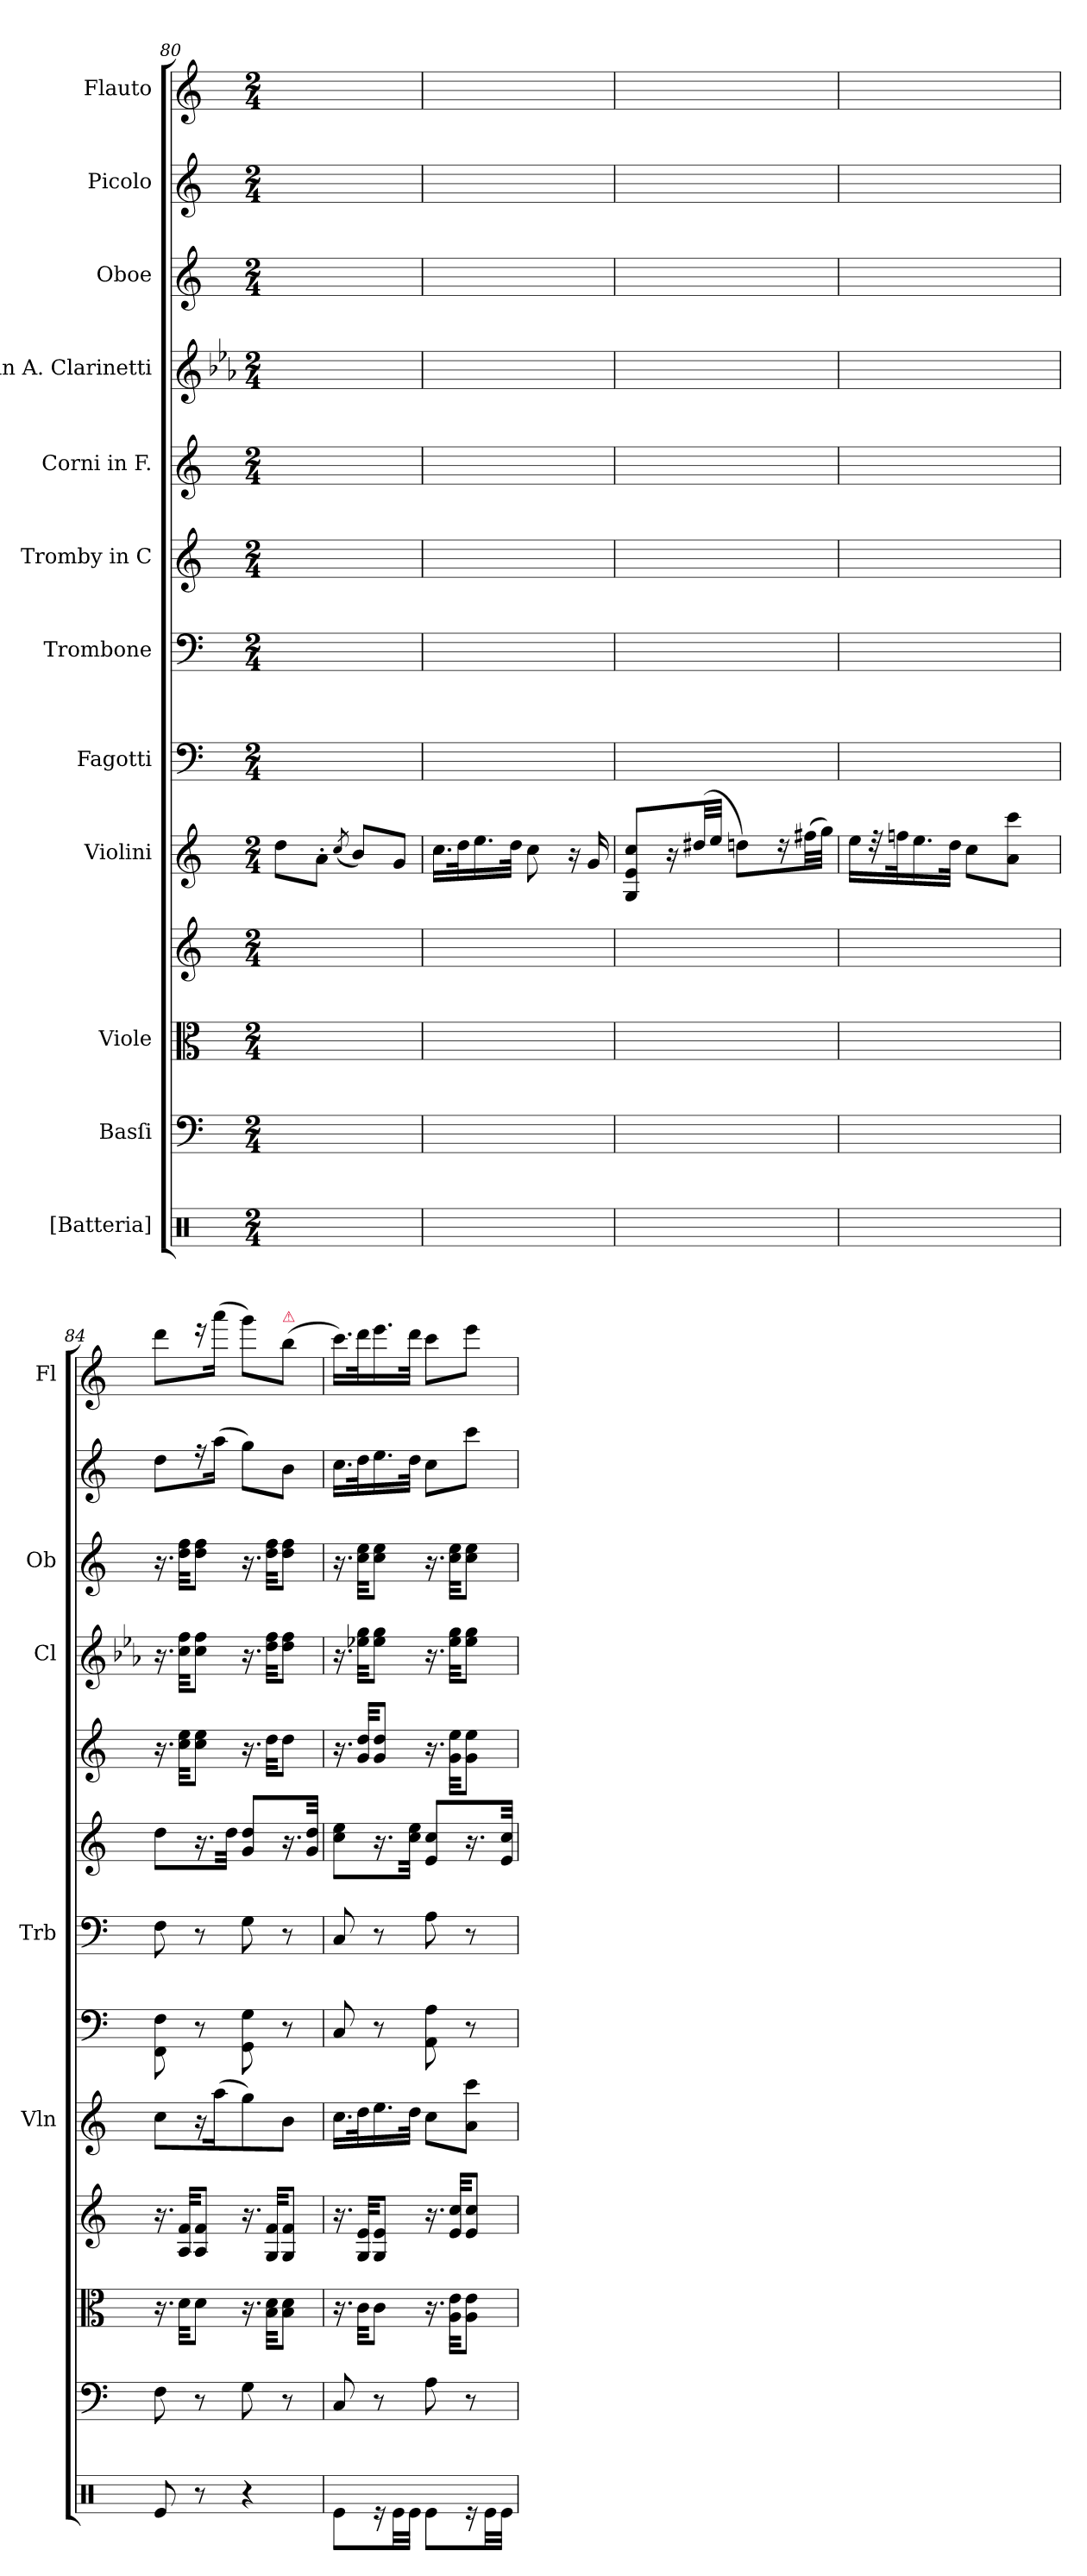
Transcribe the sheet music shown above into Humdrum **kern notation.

**kern	**kern	**kern	**kern	**kern	**kern	**kern	**kern	**kern	**kern	**kern	**kern	**kern
*part13	*part12	*part11	*part10	*part9	*part8	*part7	*part6	*part5	*part4	*part3	*part2	*part1
*staff13	*staff12	*staff11	*staff10	*staff9	*staff8	*staff7	*staff6	*staff5	*staff4	*staff3	*staff2	*staff1
*I"[Batteria]	*I"Basſi	*I"Viole	*	*I"Violini	*I"Fagotti	*I"Trombone	*I"Tromby in C	*I"Corni in F.	*I"in A. Clarinetti	*I"Oboe	*I"Picolo	*I"Flauto
*	*	*	*	*I'Vln	*	*I'Trb	*	*	*I'Cl	*I'Ob	*	*I'Fl
*clefX	*clefF4	*clefC3	*clefG2	*clefG2	*clefF4	*clefF4	*clefG2	*clefG2	*clefG2	*clefG2	*clefG2	*clefG2
*	*	*	*	*	*	*	*	*ITrd4c7	*ITrd2c3	*	*	*
*k[]	*k[]	*k[]	*k[]	*k[]	*k[]	*k[]	*k[]	*k[b-]	*k[]	*k[]	*k[]	*k[]
*M2/4	*M2/4	*M2/4	*M2/4	*M2/4	*M2/4	*M2/4	*M2/4	*M2/4	*M2/4	*M2/4	*M2/4	*M2/4
=80	=80	=80	=80	=80	=80	=80	=80	=80	=80	=80	=80	=80
*	*	*	*	*	*^	*	*^	*^	*	*	*	*
8Re/yy	8F\yy	16.ryy	16.ryy	8dd\L	8d/Lyy	8F\yy	8F\yy	8dd/yy	8dd\yy	16.ryy	4ryy	16.ryy	16.ryy	8ddd\Lyy	8ddd\Lyy
.	.	32d\KKLyy	32Ayy/ 32fyy/KKL	.	.	.	.	.	.	32fyy\ 32ayy\KKL	.	32ayy\ 32ddyy\KKL	32ayy/ 32ddyy/KKL	.	.
8ryy	8ryy	8d\Jyy	8Ayy/ 8fyy/J	8a'\J	8A/Jyy	8ryy	8ryy	8ryy	8ryy	8fyy\ 8ayy\J	.	8ayy\ 8ddyy\J	8ayy/ 8ddyy/J	8aa'\Jyy	8aa'\Jyy
.	.	.	.	(<8qcc/	8qc/yy	.	.	.	.	.	.	.	.	8qccc/yy	8qccc/yy
4ryy	8G\yy	16.ryy	16.ryy	8b/L)	8B/Lyy	8G\yy	8G\yy	8gyy/ 8ddyy/	4ryy	16.ryy	16.ryy	16.ryy	16.ryy	8bb\Lyy	8bb\Lyy
.	.	32Byy\ 32dyy\KKL	32Gyy/ 32fyy/KKL	.	.	.	.	.	.	32g/KKLyy	32g\KKLyy	32fnyy\ 32ddyy\KKL	32fyy/ 32byy/KKL	.	.
.	8ryy	8Byy\ 8dyy\J	8Gyy/ 8fyy/J	8g/J	8G/Jyy	8ryy	8ryy	8ryy	.	8g/Jyy	8g\Jyy	8fyy\ 8ddyy\J	8fyy/ 8byy/J	8gg\Jyy	8gg\Jyy
*	*	*	*	*	*	*	*	*v	*v	*	*	*	*	*	*
*	*	*	*	*	*	*	*	*	*v	*v	*	*	*	*
=81	=81	=81	=81	=81	=81	=81	=81	=81	=81	=81	=81	=81	=81
8Re\Lyy	8C/yy	16.ryy	16.ryy	16.cc\LL	16.c/LLyy	8C\yy	8C/yy	8eyy/ 8ccyy/	16.ryy	16.ryy	16.ryy	16.ccc\LLyy	16.ccc\LLyy
.	.	32c\KKLyy	32Gyy/ 32eyy/KKL	32dd\K	32d/Kyy	.	.	.	32cyy/ 32gyy/KKL	32eyy\ 32ccnyy\KKL	32eyy/ 32ccyy/KKL	32ddd\Kyy	32ddd\Kyy
16ryy	8ryy	8c\Jyy	8Gyy/ 8eyy/J	16.ee\	16.e/yy	8ryy	8ryy	8ryy	8cyy/ 8gyy/J	8eyy\ 8ccyy\J	8eyy/ 8ccyy/J	16.eee\yy	16.eee\yy
32Re\LLyy	.	.	.	.	.	.	.	.	.	.	.	.	.
32Re\JJJyy	.	.	.	32dd\JJk	32d/JJkyy	.	.	.	.	.	.	32ddd\JJkyy	32ddd\JJkyy
8Re\yy	8C/yy	16.ryy	16.ryy	8cc\	8c/Lyy	8C\yy	8C/yy	8eyy/ 8ccyy/	16.ryy	16.ryy	16.ryy	8ccc\Lyy	8ccc\Lyy
.	.	32c\KKLyy	32Gyy/ 32eyy/KKL	.	.	.	.	.	32cyy/ 32gyy/KKL	32eyy\ 32ccyy\KKL	32eyy/ 32ccyy/KKL	.	.
8ryy	8ryy	8c\Jyy	8Gyy/ 8eyy/J	16r	16rAyy	8rGGyy	8ryy	8ryy	8cyy/ 8gyy/J	8eyy\ 8ccyy\J	8eyy/ 8ccyy/J	16ryy	16ryy
.	.	.	.	16g/	16G/Jkyy	.	.	.	.	.	.	16gg\Jkyy	16gg\Jkyy
=82	=82	=82	=82	=82	=82	=82	=82	=82	=82	=82	=82	=82	=82
8Re\yy	8C/yy	16.ryy	16.ryy	8G/ 8e/ 8cc/L	8c/Lyy	8C\yy	8C/yy	8eyy/ 8ccyy/	16.ryy	16.ryy	16.ryy	8ccc\Lyy	8ccc\Lyy
.	.	32c\KKLyy	32Gyy/ 32eyy/KKL	.	.	.	.	.	32cyy\ 32gyy\KKL	32eyy/ 32ccnyy/KKL	32eyy/ 32ccyy/KKL	.	.
8ryy	8ryy	8c\Jyy	8Gyy/ 8eyy/J	16r	16rAyy	8rGGyy	8ryy	16.ryy	8cyy\ 8gyy\J	8eyy/ 8ccyy/J	8eyy/ 8ccyy/J	16ryy	16ryy
.	.	.	.	(<32dd#X/LL	32d#X/LLyy	.	.	.	.	.	.	32ddd#X\LLyy	32ddd#X\LLyy
.	.	.	.	32ee/JJJ	32e/JJJyy	.	.	32eyy/ 32ccyy/	.	.	.	32eee\JJJyy	32eee\JJJyy
4ryy	8BB/yy	16.ryy	16.ryy	8ddn\L)	8dn/Lyy	8BB\yy	8BB/yy	8gyy/ 8ddyy/L	16.ryy	16.ryy	16.ryy	8dddn\Lyy	8dddn\Lyy
.	.	32d\KKLyy	32Gyy/ 32gyy/KKL	.	.	.	.	.	32g\KKLyy	32gnyy\ 32ddyy\KKL	32gyy/ 32ddyy/KKL	.	.
.	8ryy	8d\Jyy	8Gyy/ 8gyy/J	16r	16rAyy	8rGGyy	8ryy	16.ryy	8g\Jyy	8gyy\ 8ddyy\J	8gyy/ 8ddyy/J	16ryy	16ryy
.	.	.	.	(>32ff#X\LL	32f#X/LLyy	.	.	.	.	.	.	32fff#X\LLyy	32fff#X\LLyy
.	.	.	.	32gg\JJJ)	32g/JJJyy	.	.	32gyy/ 32ddyy/Jkk	.	.	.	32ggg\JJJyy	32ggg\JJJyy
=83	=83	=83	=83	=83	=83	=83	=83	=83	=83	=83	=83	=83	=83
8Re\Lyy	8C/yy	16.ryy	16.ryy	16ee\LL	16e/LLyy	8C\yy	8C/yy	8ccyy\ 8eeyy\L	16.ryy	16.ryy	16.ryy	16eee\LLyy	16eee\LLyy
.	.	.	.	32r	32rAyy	.	.	.	.	.	.	32ryy	32ryy
.	.	32c\KKLyy	32Gyy/ 32eyy/KKL	32ffn\K	32fn/Kyy	.	.	.	32cyy\ 32gyy\KKL	32ccnyy\ 32eeyy\KKL	32ccyy\ 32eeyy\KKL	32fffn\Kyy	32fffn\Kyy
16ryy	8ryy	8c\Jyy	8Gyy/ 8eyy/J	16.ee\	16.e/yy	8ryy	8ryy	16.ryy	8cyy\ 8gyy\J	8ccyy\ 8eeyy\J	8ccyy\ 8eeyy\J	16.eee\yy	16.eee\yy
32Re\LLyy	.	.	.	.	.	.	.	.	.	.	.	.	.
32Re\JJJyy	.	.	.	32dd\JJk	32d/JJkyy	.	.	32ccyy\ 32eeyy\Jkk	.	.	.	32ddd\JJkyy	32ddd\JJkyy
8Re\Lyy	8A\yy	16.ryy	16.ryy	8cc\L	8c/Lyy	8AA\yy	8A\yy	8eyy/ 8ccyy/L	16.ryy	16.ryy	16.ryy	8ccc\Lyy	8ccc\Lyy
.	.	32c\KKLyy	32Ayy/ 32eyy/KKL	.	.	.	.	.	32cyy\ 32ayy\KKL	32ccyy\ 32eeyy\KKL	32ccyy\ 32eeyy\KKL	.	.
16ryy	8ryy	8c\Jyy	8Ayy/ 8eyy/J	8a\ 8ccc\J	8A/Jyy	8ryy	8ryy	16.ryy	8cyy\ 8ayy\J	8ccyy\ 8eeyy\J	8ccyy\ 8eeyy\J	8ccc\Jyy	8ccc\Jyy
32Re\LLyy	.	.	.	.	.	.	.	.	.	.	.	.	.
32Re\JJJyy	.	.	.	.	.	.	.	32eyy/ 32ccyy/Jkk	.	.	.	.	.
*	*	*	*	*	*v	*v	*	*	*	*	*	*	*
=84	=84	=84	=84	=84	=84	=84	=84	=84	=84	=84	=84	=84
8Re/	8F\	16.r	16.r	8cc\L	8FF\ 8F\	8F\	8dd\L	16.r	16.r	16.r	8dd\L	8ddd\L
.	.	32d\KKL	32A/ 32f/KKL	.	.	.	.	32f\ 32a\KKL	32a\ 32dd\KKL	32dd\ 32ff\KKL	.	.
8r	8r	8d\J	8A/ 8f/J	16r	8r	8r	16.r	8f\ 8a\J	8a\ 8dd\J	8dd\ 8ff\J	16r	16r
.	.	.	.	(>16aa\K	.	.	.	.	.	.	(>16aa\Jk	(>16aaa\Jk
.	.	.	.	.	.	.	32dd\Jkk	.	.	.	.	.
4r	8G\	16.r	16.r	8gg\)	8GG\ 8G\	8G\	8g/ 8dd/L	16.r	16.r	16.r	8gg\L)	8ggg\L)
.	.	32B\ 32d\KKL	32G/ 32f/KKL	.	.	.	.	32g\KKL	32b\ 32dd\KKL	32dd\ 32ff\KKL	.	.
!	!	!	!	!	!	!	!	!	!	!	!	!LO:TX:a:color=crimson:t=⚠
.	8r	8B\ 8d\J	8G/ 8f/J	8b\J	8r	8r	16.r	8g\J	8b\ 8dd\J	8dd\ 8ff\J	8b\J	(>8bb\J
.	.	.	.	.	.	.	32g/ 32dd/Jkk	.	.	.	.	.
=85	=85	=85	=85	=85	=85	=85	=85	=85	=85	=85	=85	=85
8Re\L	8C/	16.r	16.r	16.cc\LL	8C/	8C/	8cc\ 8ee\L	16.r	16.r	16.r	16.cc\LL	16.ccc\LL)
.	.	32c\KKL	32G/ 32e/KKL	32dd\K	.	.	.	32c/ 32g/KKL	32ccn\ 32ee\KKL	32cc\ 32ee\KKL	32dd\K	32ddd\K
16r	8r	8c\J	8G/ 8e/J	16.ee\	8r	8r	16.r	8c/ 8g/J	8cc\ 8ee\J	8cc\ 8ee\J	16.ee\	16.eee\
32Re\LL	.	.	.	.	.	.	.	.	.	.	.	.
32Re\JJJ	.	.	.	32dd\JJk	.	.	32cc\ 32ee\Jkk	.	.	.	32dd\JJk	32ddd\JJk
8Re\L	8A\	16.r	16.r	8cc\L	8AA\ 8A\	8A\	8e/ 8cc/L	16.r	16.r	16.r	8cc\L	8ccc\L
.	.	32A\ 32e\KKL	32e/ 32cc/KKL	.	.	.	.	32c\ 32a\KKL	32cc\ 32ee\KKL	32cc\ 32ee\KKL	.	.
16r	8r	8A\ 8e\J	8e/ 8cc/J	8a\ 8ccc\J	8r	8r	16.r	8c\ 8a\J	8cc\ 8ee\J	8cc\ 8ee\J	8ccc\J	8eee\J
32Re\LL	.	.	.	.	.	.	.	.	.	.	.	.
32Re\JJJ	.	.	.	.	.	.	32e/ 32cc/Jkk	.	.	.	.	.
=	=	=	=	=	=	=	=	=	=	=	=	=
*-	*-	*-	*-	*-	*-	*-	*-	*-	*-	*-	*-	*-
